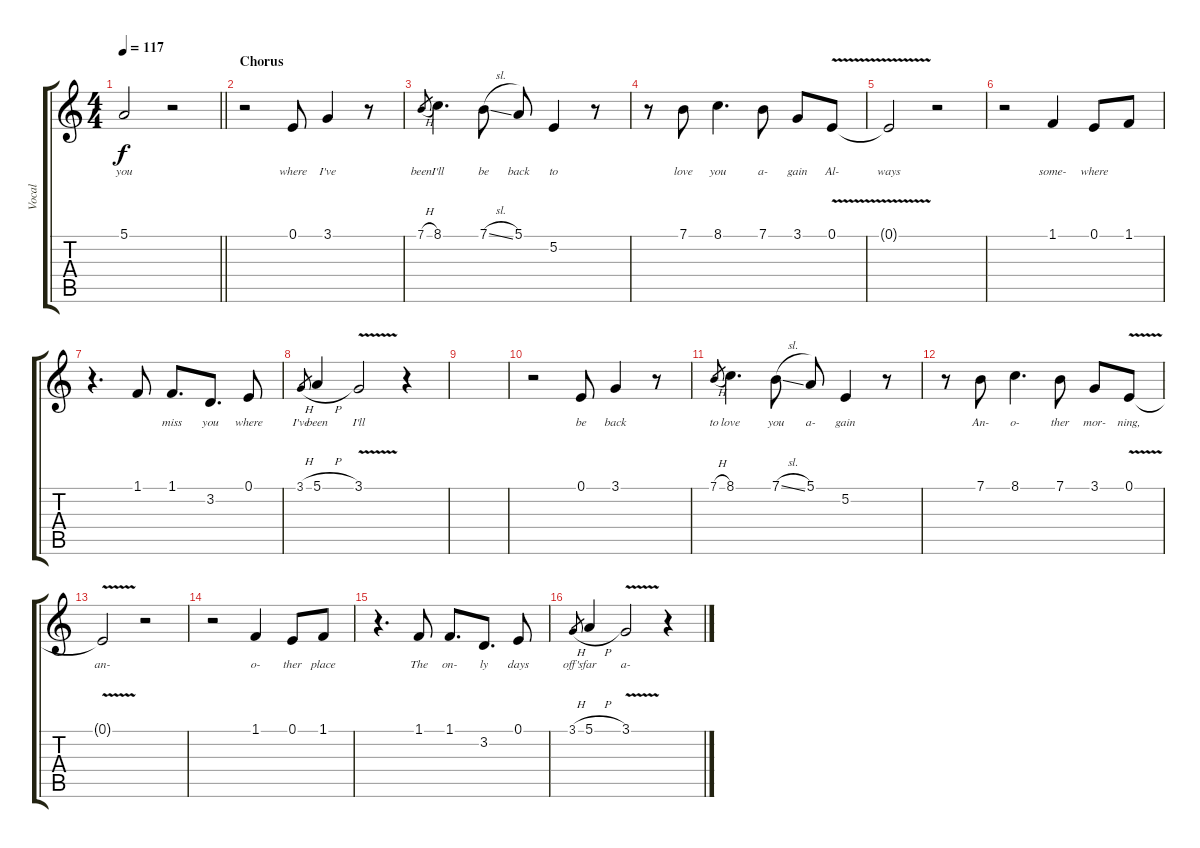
\track ("Vocal" "Vocal") {instrument reedorgan}
\staff {score tabs}
\tuning (E4 B3 G3 D3 A2 E2) {hide}
\ts (4 4)
\tempo 117
\clef g2
\barLineRight lightlight
\ks c
5.1{t}.2{lyrics (0 "you") lyrics (1 "") lyrics (2 "") lyrics (3 "") lyrics (4 "") dy f} r.2 |
\section ("" "Chorus")
r.2 0.1.8{lyrics (0 "where") lyrics (1 "") lyrics (2 "") lyrics (3 "") lyrics (4 "")} 3.1.4{lyrics (0 "I've") lyrics (1 "") lyrics (2 "") lyrics (3 "") lyrics (4 "")} r.8 |
7.1{h}.8{lyrics (0 "been") lyrics (1 "") lyrics (2 "") lyrics (3 "") lyrics (4 "") gr} 8.1.4{d lyrics (0 "I'll") lyrics (1 "") lyrics (2 "") lyrics (3 "") lyrics (4 "")} 7.1{sl}.8{lyrics (0 "be") lyrics (1 "") lyrics (2 "") lyrics (3 "") lyrics (4 "")} 5.1.8{lyrics (0 "back") lyrics (1 "") lyrics (2 "") lyrics (3 "") lyrics (4 "")} 5.2.4{lyrics (0 "to") lyrics (1 "") lyrics (2 "") lyrics (3 "") lyrics (4 "")} r.8 |
r.8 7.1.8{lyrics (0 "love") lyrics (1 "") lyrics (2 "") lyrics (3 "") lyrics (4 "")} 8.1.4{d lyrics (0 "you") lyrics (1 "") lyrics (2 "") lyrics (3 "") lyrics (4 "")} 7.1.8{lyrics (0 "a-") lyrics (1 "") lyrics (2 "") lyrics (3 "") lyrics (4 "")} 3.1.8{lyrics (0 "gain") lyrics (1 "") lyrics (2 "") lyrics (3 "") lyrics (4 "")} 0.1{v}.8{lyrics (0 "Al-") lyrics (1 "") lyrics (2 "") lyrics (3 "") lyrics (4 "")} |
0.1{t}.2{lyrics (0 "ways") lyrics (1 "") lyrics (2 "") lyrics (3 "") lyrics (4 "")} r.2 |
r.2 1.1.4{lyrics (0 "some-") lyrics (1 "") lyrics (2 "") lyrics (3 "") lyrics (4 "")} 0.1.8{lyrics (0 "where") lyrics (1 "") lyrics (2 "") lyrics (3 "") lyrics (4 "")} 1.1.8{lyrics (0 "") lyrics (1 "") lyrics (2 "") lyrics (3 "") lyrics (4 "")} |
r.4{d} 1.1.8{lyrics (0 "") lyrics (1 "") lyrics (2 "") lyrics (3 "") lyrics (4 "")} 1.1.8{d lyrics (0 "miss") lyrics (1 "") lyrics (2 "") lyrics (3 "") lyrics (4 "")} 3.2.8{d lyrics (0 "you") lyrics (1 "") lyrics (2 "") lyrics (3 "") lyrics (4 "")} 0.1.8{lyrics (0 "where") lyrics (1 "") lyrics (2 "") lyrics (3 "") lyrics (4 "")} |
3.1{h}.8{lyrics (0 "I've") lyrics (1 "") lyrics (2 "") lyrics (3 "") lyrics (4 "") gr} 5.1{h}.4{lyrics (0 "been") lyrics (1 "") lyrics (2 "") lyrics (3 "") lyrics (4 "")} 3.1{v}.2{lyrics (0 "I'll") lyrics (1 "") lyrics (2 "") lyrics (3 "") lyrics (4 "")} r.4 |
|
r.2 0.1.8{lyrics (0 "be") lyrics (1 "") lyrics (2 "") lyrics (3 "") lyrics (4 "")} 3.1.4{lyrics (0 "back") lyrics (1 "") lyrics (2 "") lyrics (3 "") lyrics (4 "")} r.8 |
7.1{h}.8{lyrics (0 "to") lyrics (1 "") lyrics (2 "") lyrics (3 "") lyrics (4 "") gr} 8.1.4{d lyrics (0 "love") lyrics (1 "") lyrics (2 "") lyrics (3 "") lyrics (4 "")} 7.1{sl}.8{lyrics (0 "you") lyrics (1 "") lyrics (2 "") lyrics (3 "") lyrics (4 "")} 5.1.8{lyrics (0 "a-") lyrics (1 "") lyrics (2 "") lyrics (3 "") lyrics (4 "")} 5.2.4{lyrics (0 "gain") lyrics (1 "") lyrics (2 "") lyrics (3 "") lyrics (4 "")} r.8 |
r.8 7.1.8{lyrics (0 "An-") lyrics (1 "") lyrics (2 "") lyrics (3 "") lyrics (4 "")} 8.1.4{d lyrics (0 "o-") lyrics (1 "") lyrics (2 "") lyrics (3 "") lyrics (4 "")} 7.1.8{lyrics (0 "ther") lyrics (1 "") lyrics (2 "") lyrics (3 "") lyrics (4 "")} 3.1.8{lyrics (0 "mor-") lyrics (1 "") lyrics (2 "") lyrics (3 "") lyrics (4 "")} 0.1{v}.8{lyrics (0 "ning,") lyrics (1 "") lyrics (2 "") lyrics (3 "") lyrics (4 "")} |
0.1{t}.2{lyrics (0 "an-") lyrics (1 "") lyrics (2 "") lyrics (3 "") lyrics (4 "")} r.2 |
r.2 1.1.4{lyrics (0 "o-") lyrics (1 "") lyrics (2 "") lyrics (3 "") lyrics (4 "")} 0.1.8{lyrics (0 "ther") lyrics (1 "") lyrics (2 "") lyrics (3 "") lyrics (4 "")} 1.1.8{lyrics (0 "place") lyrics (1 "") lyrics (2 "") lyrics (3 "") lyrics (4 "")} |
r.4{d} 1.1.8{lyrics (0 "The") lyrics (1 "") lyrics (2 "") lyrics (3 "") lyrics (4 "")} 1.1.8{d lyrics (0 "on-") lyrics (1 "") lyrics (2 "") lyrics (3 "") lyrics (4 "")} 3.2.8{d lyrics (0 "ly") lyrics (1 "") lyrics (2 "") lyrics (3 "") lyrics (4 "")} 0.1.8{lyrics (0 "days") lyrics (1 "") lyrics (2 "") lyrics (3 "") lyrics (4 "")} |
3.1{h}.8{lyrics (0 "off's") lyrics (1 "") lyrics (2 "") lyrics (3 "") lyrics (4 "") gr} 5.1{h}.4{lyrics (0 "far") lyrics (1 "") lyrics (2 "") lyrics (3 "") lyrics (4 "")} 3.1{v}.2{lyrics (0 "a-") lyrics (1 "") lyrics (2 "") lyrics (3 "") lyrics (4 "")} r.4
